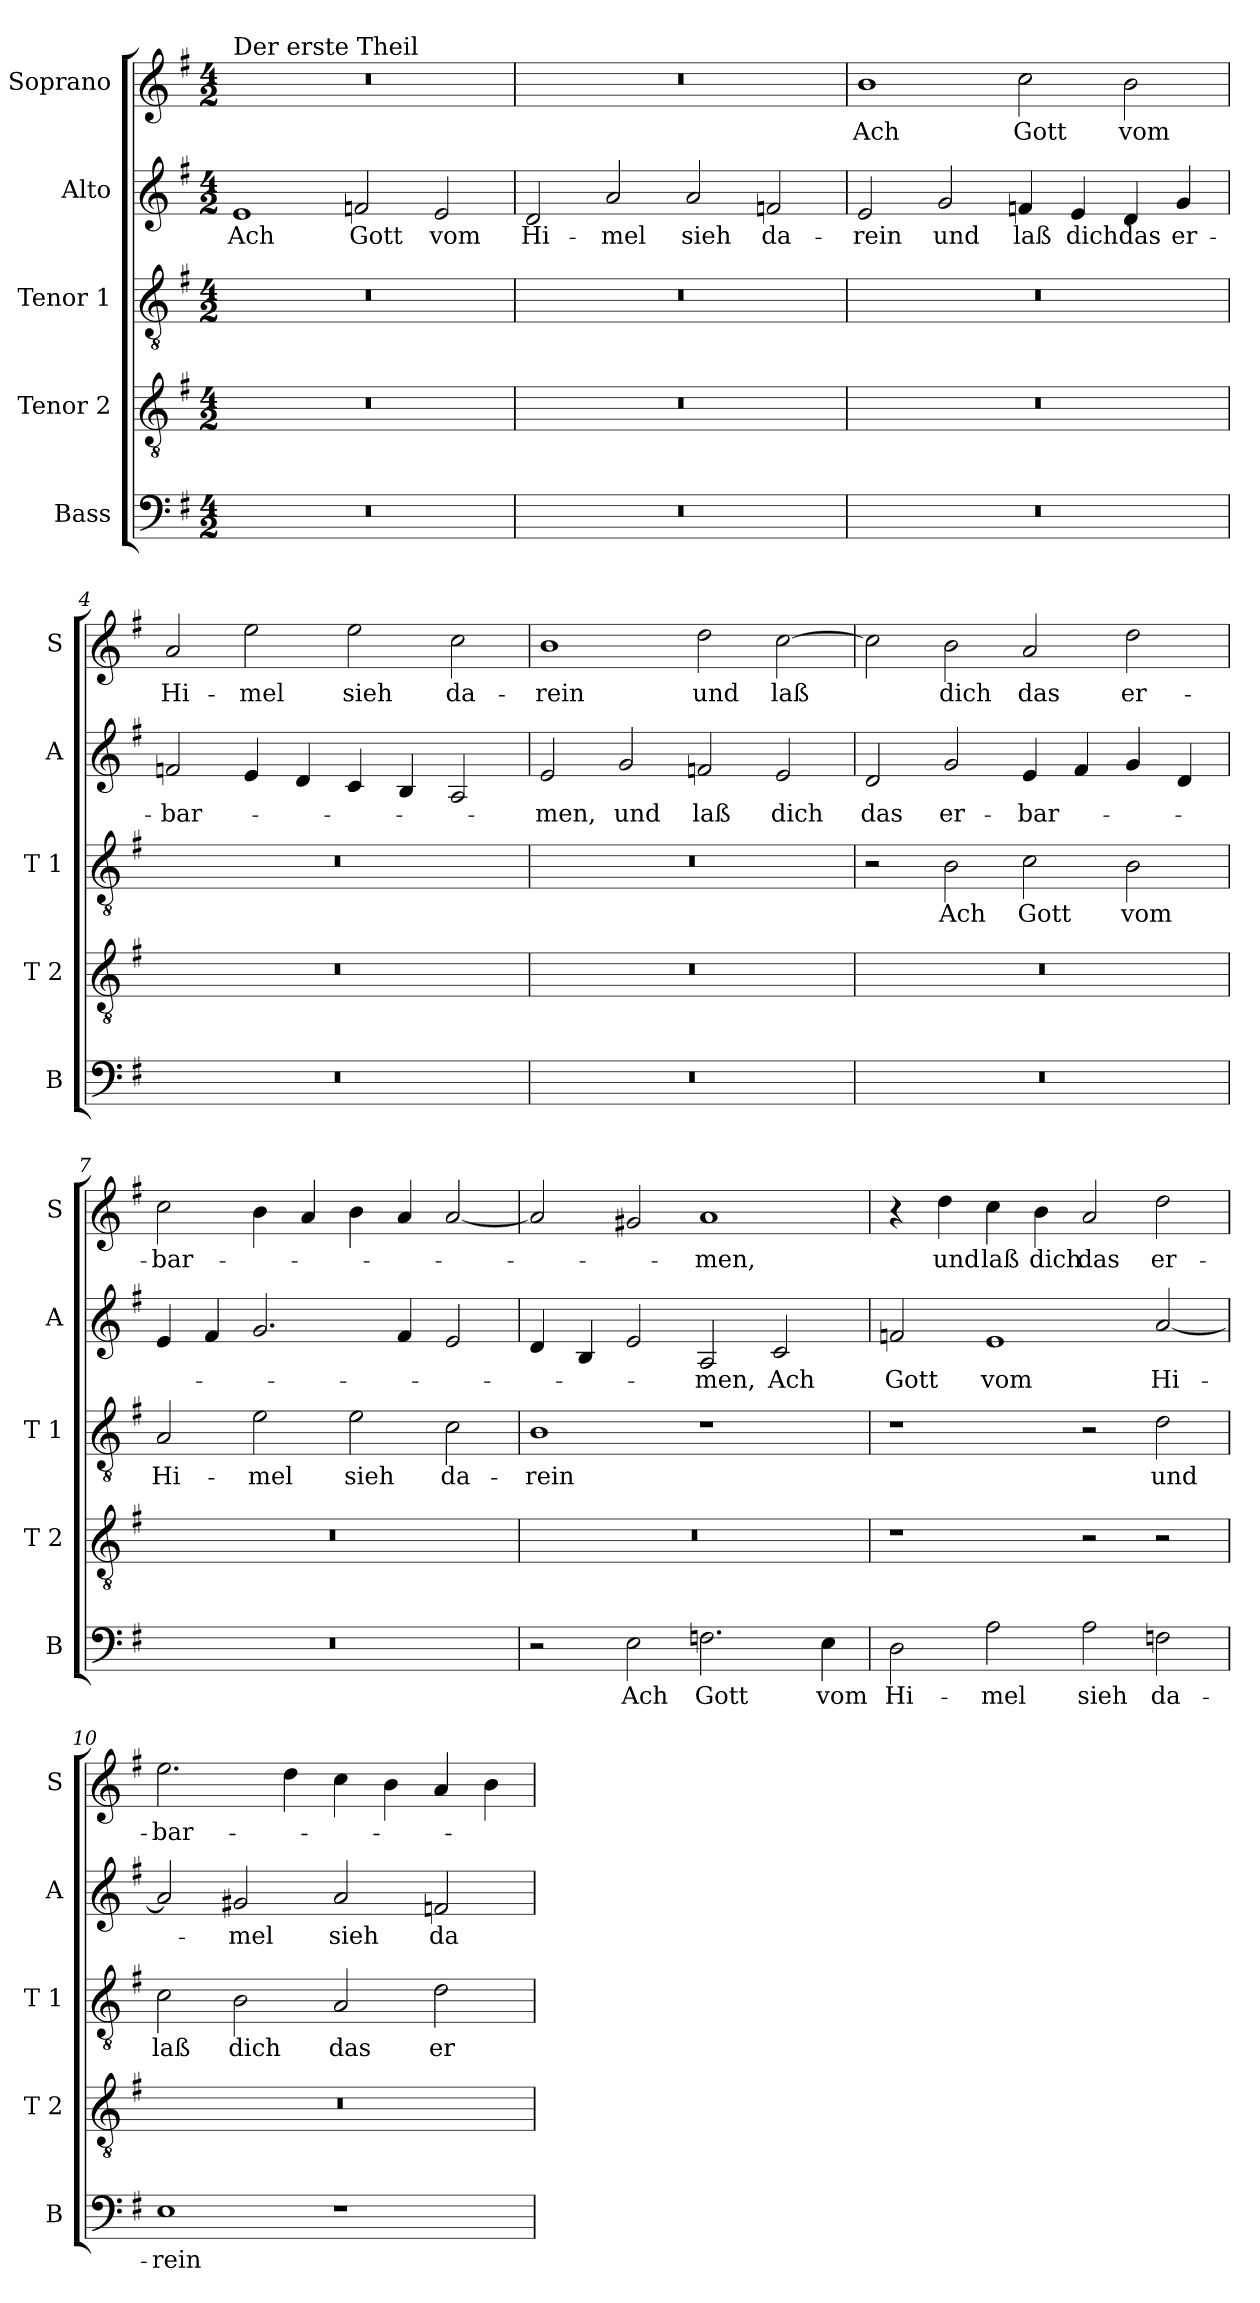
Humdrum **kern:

**kern	**text	**kern	**kern	**text	**kern	**text	**kern	**text
*part5	*part5	*part4	*part3	*part3	*part2	*part2	*part1	*part1
*staff5	*staff5	*staff4	*staff3	*staff3	*staff2	*staff2	*staff1	*staff1
*I"Bass	*	*I"Tenor 2	*I"Tenor 1	*	*I"Alto	*	*I"Soprano	*
*I'B	*	*I'T 2	*I'T 1	*	*I'A	*	*I'S	*
*clefF4	*	*clefGv2	*clefGv2	*	*clefG2	*	*clefG2	*
*k[f#]	*	*k[f#]	*k[f#]	*	*k[f#]	*	*k[f#]	*
*G:	*	*G:	*G:	*	*G:	*	*G:	*
*M4/2	*	*M4/2	*M4/2	*	*M4/2	*	*M4/2	*
=1	=1	=1	=1	=1	=1	=1	=1	=1
!	!	!	!	!	!	!	!LO:TX:a:t=Der erste Theil	!
!	!	!	!	!	!	!LO:LY:b	!	!
0r	.	0r	0r	.	1e	Ach	0r	.
!	!	!	!	!	!	!LO:LY:b	!	!
.	.	.	.	.	2fn/	Gott	.	.
!	!	!	!	!	!	!LO:LY:b	!	!
.	.	.	.	.	2e/	vom	.	.
=2	=2	=2	=2	=2	=2	=2	=2	=2
!	!	!	!	!	!	!LO:LY:b	!	!
0r	.	0r	0r	.	2d/	Hi-	0r	.
!	!	!	!	!	!	!LO:LY:b	!	!
.	.	.	.	.	2a/	-mel	.	.
!	!	!	!	!	!	!LO:LY:b	!	!
.	.	.	.	.	2a/	sieh	.	.
!	!	!	!	!	!	!LO:LY:b	!	!
.	.	.	.	.	2fn/	da-	.	.
=3	=3	=3	=3	=3	=3	=3	=3	=3
!	!	!	!	!	!	!LO:LY:b	!	!LO:LY:b
0r	.	0r	0r	.	2e/	-rein	1b	Ach
!	!	!	!	!	!	!LO:LY:b	!	!
.	.	.	.	.	2g/	und	.	.
!	!	!	!	!	!	!LO:LY:b	!	!LO:LY:b
.	.	.	.	.	4fn/	laß	2cc\	Gott
!	!	!	!	!	!	!LO:LY:b	!	!
.	.	.	.	.	4e/	dich	.	.
!	!	!	!	!	!	!LO:LY:b	!	!LO:LY:b
.	.	.	.	.	4d/	das	2b\	vom
!	!	!	!	!	!	!LO:LY:b	!	!
.	.	.	.	.	4g/	er-	.	.
=4	=4	=4	=4	=4	=4	=4	=4	=4
!	!	!	!	!	!	!LO:LY:b	!	!LO:LY:b
0r	.	0r	0r	.	2fn/	-bar-	2a/	Hi-
!	!	!	!	!	!	!	!	!LO:LY:b
.	.	.	.	.	4e/	.	2ee\	-mel
.	.	.	.	.	4d/	.	.	.
!	!	!	!	!	!	!	!	!LO:LY:b
.	.	.	.	.	4c/	.	2ee\	sieh
.	.	.	.	.	4B/	.	.	.
!	!	!	!	!	!	!	!	!LO:LY:b
.	.	.	.	.	2A/	.	2cc\	da-
!!LO:LB:g=z
=5	=5	=5	=5	=5	=5	=5	=5	=5
!	!	!	!	!	!	!LO:LY:b	!	!LO:LY:b
0r	.	0r	0r	.	2e/	-men,	1b	-rein
!	!	!	!	!	!	!LO:LY:b	!	!
.	.	.	.	.	2g/	und	.	.
!	!	!	!	!	!	!LO:LY:b	!	!LO:LY:b
.	.	.	.	.	2fn/	laß	2dd\	und
!	!	!	!	!	!	!LO:LY:b	!	!LO:LY:b
.	.	.	.	.	2e/	dich	[2cc\	laß
=6	=6	=6	=6	=6	=6	=6	=6	=6
!	!	!	!	!	!	!LO:LY:b	!	!
0r	.	0r	2r	.	2d/	das	2cc\]	.
!	!	!	!	!LO:LY:b	!	!LO:LY:b	!	!LO:LY:b
.	.	.	2B\	Ach	2g/	er-	2b\	dich
!	!	!	!	!LO:LY:b	!	!LO:LY:b	!	!LO:LY:b
.	.	.	2c\	Gott	4e/	-bar-	2a/	das
.	.	.	.	.	4f#/	.	.	.
!	!	!	!	!LO:LY:b	!	!	!	!LO:LY:b
.	.	.	2B\	vom	4g/	.	2dd\	er-
.	.	.	.	.	4d/	.	.	.
=7	=7	=7	=7	=7	=7	=7	=7	=7
!	!	!	!	!LO:LY:b	!	!	!	!LO:LY:b
0r	.	0r	2A/	Hi-	4e/	.	2cc\	-bar-
.	.	.	.	.	4f#/	.	.	.
!	!	!	!	!LO:LY:b	!	!	!	!
.	.	.	2e\	-mel	2.g/	.	4b\	.
.	.	.	.	.	.	.	4a/	.
!	!	!	!	!LO:LY:b	!	!	!	!
.	.	.	2e\	sieh	.	.	4b\	.
.	.	.	.	.	4f#/	.	4a/	.
!	!	!	!	!LO:LY:b	!	!	!	!
.	.	.	2c\	da-	2e/	.	[2a/	.
=8	=8	=8	=8	=8	=8	=8	=8	=8
!	!	!	!	!LO:LY:b	!	!	!	!
2r	.	0r	1B	-rein	4d/	.	2a/]	.
.	.	.	.	.	4B/	.	.	.
!	!LO:LY:b	!	!	!	!	!	!	!
2E\	Ach	.	.	.	2e/	.	2g#X/	.
!	!LO:LY:b	!	!	!	!	!LO:LY:b	!	!LO:LY:b
2.Fn\	Gott	.	1r	.	2A/	-men,	1a	-men,
!	!	!	!	!	!	!LO:LY:b	!	!
.	.	.	.	.	2c/	Ach	.	.
!	!LO:LY:b	!	!	!	!	!	!	!
4E\	vom	.	.	.	.	.	.	.
!!LO:LB:g=z
=9	=9	=9	=9	=9	=9	=9	=9	=9
!	!LO:LY:b	!	!	!	!	!LO:LY:b	!	!
2D\	Hi-	1r	1r	.	2fn/	Gott	4r	.
!	!	!	!	!	!	!	!	!LO:LY:b
.	.	.	.	.	.	.	4dd\	und
!	!LO:LY:b	!	!	!	!	!LO:LY:b	!	!LO:LY:b
2A\	-mel	.	.	.	1e	vom	4cc\	laß
!	!	!	!	!	!	!	!	!LO:LY:b
.	.	.	.	.	.	.	4b\	dich
!	!LO:LY:b	!	!	!	!	!	!	!LO:LY:b
2A\	sieh	2r	2r	.	.	.	2a/	das
!	!LO:LY:b	!	!	!LO:LY:b	!	!LO:LY:b	!	!LO:LY:b
2Fn\	da-	2r	2d\	und	[2a/	Hi-	2dd\	er-
=10	=10	=10	=10	=10	=10	=10	=10	=10
!	!LO:LY:b	!	!	!LO:LY:b	!	!	!	!LO:LY:b
1E	-rein	0r	2c\	laß	2a/]	.	2.ee\	-bar-
!	!	!	!	!LO:LY:b	!	!LO:LY:b	!	!
.	.	.	2B\	dich	2g#X/	-mel	.	.
.	.	.	.	.	.	.	4dd\	.
!	!	!	!	!LO:LY:b	!	!LO:LY:b	!	!
1r	.	.	2A/	das	2a/	sieh	4cc\	.
.	.	.	.	.	.	.	4b\	.
!	!	!	!	!LO:LY:b	!	!LO:LY:b	!	!
.	.	.	2d\	er-	2fn/	da-	4a/	.
.	.	.	.	.	.	.	4b\	.
=	=	=	=	=	=	=	=	=
*-	*-	*-	*-	*-	*-	*-	*-	*-
